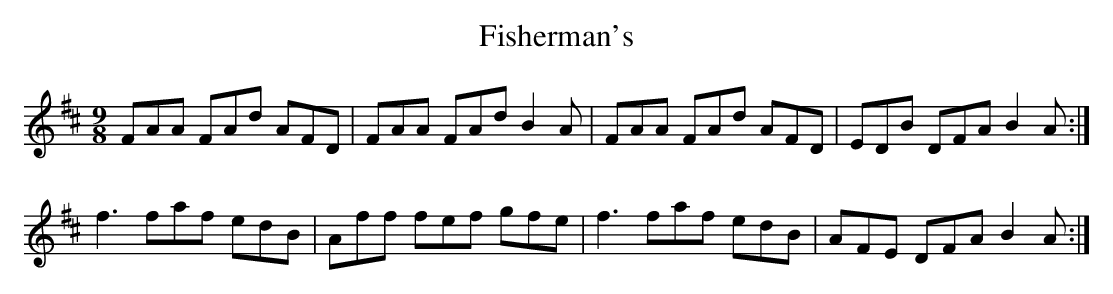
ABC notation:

X:1
T:Fisherman's
M:9/8
L:1/8
K:Bm
FAA FAd AFD|FAA FAd B2A|FAA FAd AFD|EDB DFA B2A:|!
f3 faf edB|Aff fef gfe|f3 faf edB|AFE DFA B2A:|!
